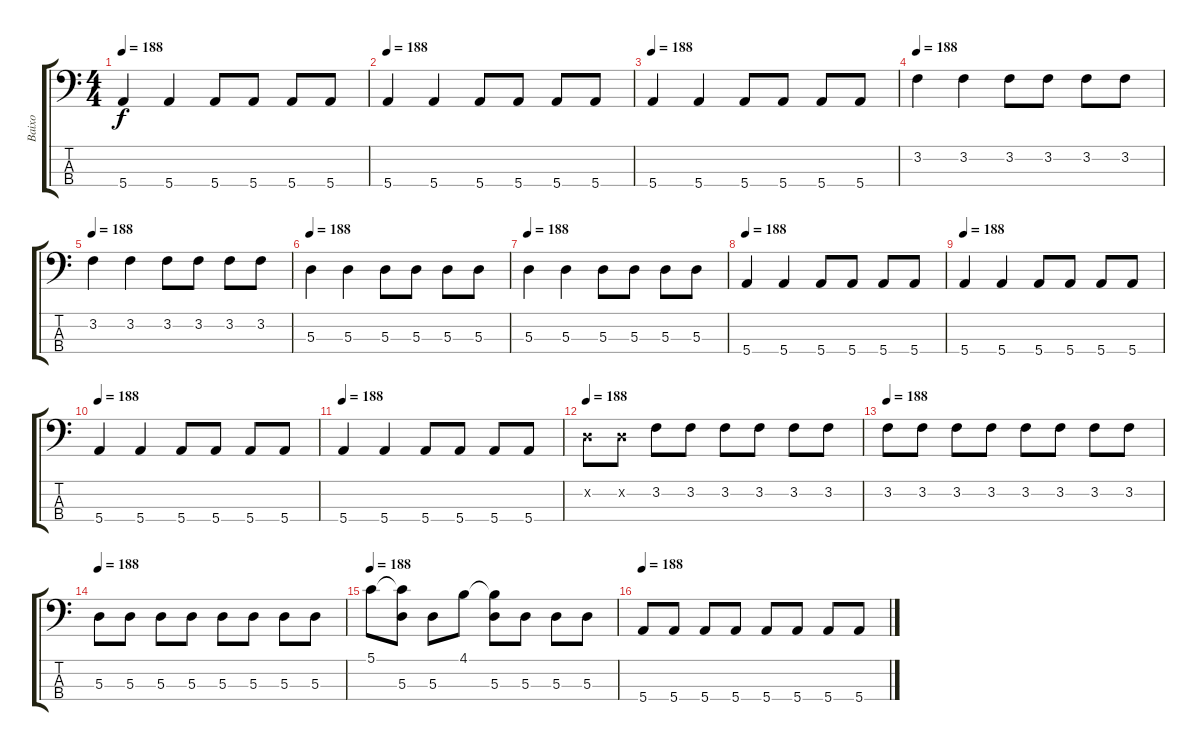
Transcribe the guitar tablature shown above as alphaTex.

\track ("Baixo" "Baixo") {instrument electricbasspick}
\staff {score tabs}
\tuning (G2 D2 A1 E1) {hide}
\ts (4 4)
\tempo 188
\clef f4
\ks c
5.4.4{dy f} 5.4.4 5.4.8 5.4.8 5.4.8 5.4.8 |
\tempo 188
5.4.4 5.4.4 5.4.8 5.4.8 5.4.8 5.4.8 |
\tempo 188
5.4.4 5.4.4 5.4.8 5.4.8 5.4.8 5.4.8 |
\tempo 188
3.2.4 3.2.4 3.2.8 3.2.8 3.2.8 3.2.8 |
\tempo 188
3.2.4 3.2.4 3.2.8 3.2.8 3.2.8 3.2.8 |
\tempo 188
5.3.4 5.3.4 5.3.8 5.3.8 5.3.8 5.3.8 |
\tempo 188
5.3.4 5.3.4 5.3.8 5.3.8 5.3.8 5.3.8 |
\tempo 188
5.4.4 5.4.4 5.4.8 5.4.8 5.4.8 5.4.8 |
\tempo 188
5.4.4 5.4.4 5.4.8 5.4.8 5.4.8 5.4.8 |
\tempo 188
5.4.4 5.4.4 5.4.8 5.4.8 5.4.8 5.4.8 |
\tempo 188
5.4.4 5.4.4 5.4.8 5.4.8 5.4.8 5.4.8 |
\tempo 188
0.2{x}.8 0.2{x}.8 3.2.8 3.2.8 3.2.8 3.2.8 3.2.8 3.2.8 |
\tempo 188
3.2.8 3.2.8 3.2.8 3.2.8 3.2.8 3.2.8 3.2.8 3.2.8 |
\tempo 188
5.3.8 5.3.8 5.3.8 5.3.8 5.3.8 5.3.8 5.3.8 5.3.8 |
\tempo 188
5.1.8 (5.1{t} 5.3).8 5.3.8 4.1.8 (4.1{t} 5.3).8 5.3.8 5.3.8 5.3.8 |
\tempo 188
5.4.8 5.4.8 5.4.8 5.4.8 5.4.8 5.4.8 5.4.8 5.4.8
